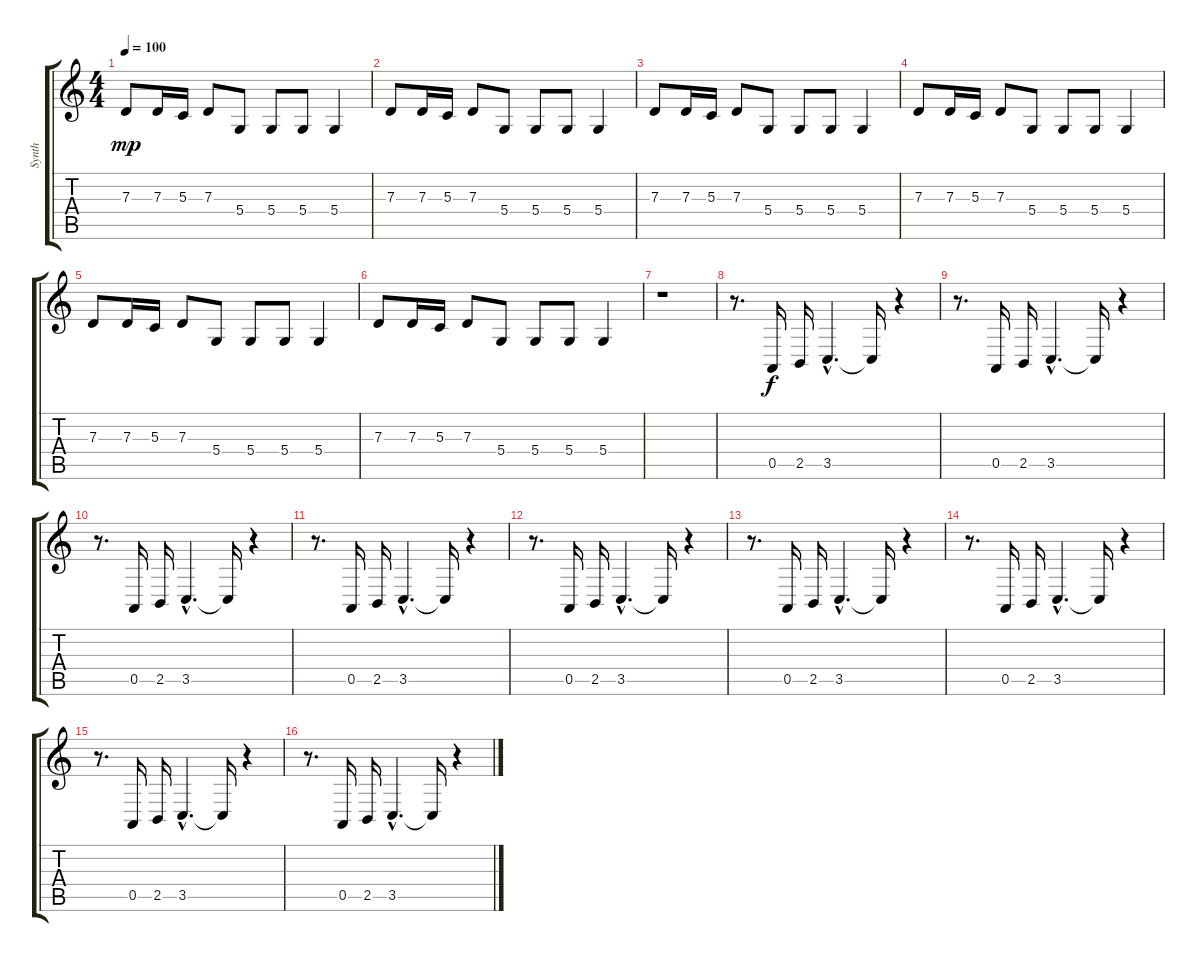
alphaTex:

\track ("Synth" "Synth") {instrument lead2sawtooth}
\staff {score tabs}
\tuning (E4 B3 G3 D3 A2 E2) {hide}
\ts (4 4)
\tempo 100
\clef g2
\ks c
7.3.8{dy mp} 7.3.16 5.3.16 7.3.8 5.4.8 5.4.8 5.4.8 5.4.4 |
7.3.8 7.3.16 5.3.16 7.3.8 5.4.8 5.4.8 5.4.8 5.4.4 |
7.3.8 7.3.16 5.3.16 7.3.8 5.4.8 5.4.8 5.4.8 5.4.4 |
7.3.8 7.3.16 5.3.16 7.3.8 5.4.8 5.4.8 5.4.8 5.4.4 |
7.3.8 7.3.16 5.3.16 7.3.8 5.4.8 5.4.8 5.4.8 5.4.4 |
7.3.8 7.3.16 5.3.16 7.3.8 5.4.8 5.4.8 5.4.8 5.4.4 |
r.1 |
r.8{d} 0.5.16{dy f} 2.5.16 3.5{hac}.4{d} 3.5{t}.16 r.4 |
r.8{d} 0.5.16 2.5.16 3.5{hac}.4{d} 3.5{t}.16 r.4 |
r.8{d} 0.5.16 2.5.16 3.5{hac}.4{d} 3.5{t}.16 r.4 |
r.8{d} 0.5.16 2.5.16 3.5{hac}.4{d} 3.5{t}.16 r.4 |
r.8{d} 0.5.16 2.5.16 3.5{hac}.4{d} 3.5{t}.16 r.4 |
r.8{d} 0.5.16 2.5.16 3.5{hac}.4{d} 3.5{t}.16 r.4 |
r.8{d} 0.5.16 2.5.16 3.5{hac}.4{d} 3.5{t}.16 r.4 |
r.8{d} 0.5.16 2.5.16 3.5{hac}.4{d} 3.5{t}.16 r.4 |
r.8{d} 0.5.16 2.5.16 3.5{hac}.4{d} 3.5{t}.16 r.4
